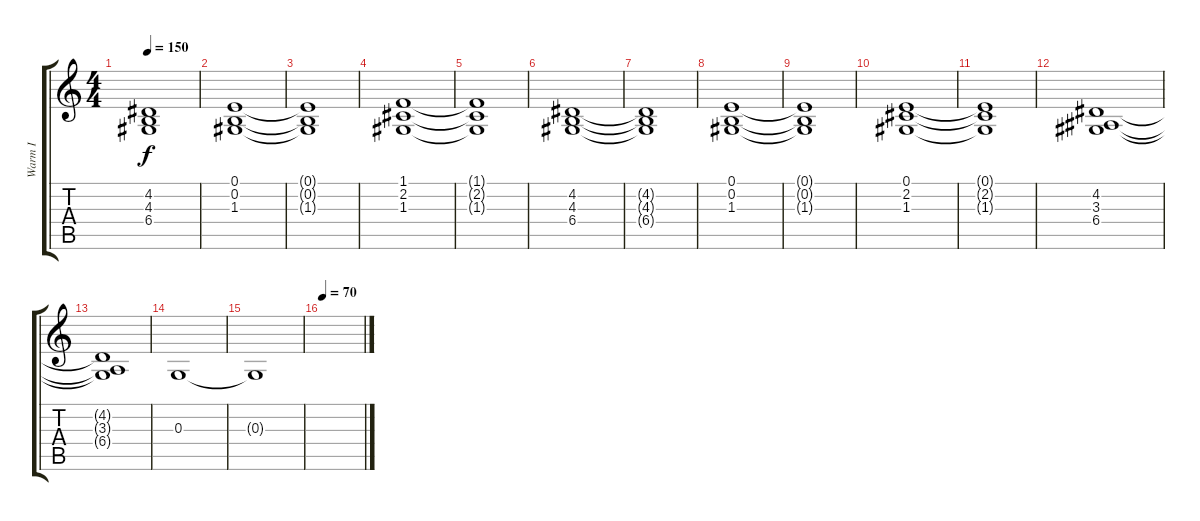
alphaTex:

\track ("Warm I" "Warm I") {instrument pad2warm}
\staff {score tabs}
\tuning (E4 B3 G3 D3 A2 E2) {hide}
\ts (4 4)
\tempo 150
\clef g2
\ks c
(4.2{t} 4.3{t} 6.4{t}).1{dy f} |
(0.1 0.2 1.3).1 |
(0.1{t} 0.2{t} 1.3{t}).1 |
(1.1 2.2 1.3).1 |
(1.1{t} 2.2{t} 1.3{t}).1 |
(4.2 4.3 6.4).1 |
(4.2{t} 4.3{t} 6.4{t}).1 |
(0.1 0.2 1.3).1 |
(0.1{t} 0.2{t} 1.3{t}).1 |
(0.1 2.2 1.3).1 |
(0.1{t} 2.2{t} 1.3{t}).1 |
(4.2 3.3 6.4).1 |
(4.2{t} 3.3{t} 6.4{t}).1 |
0.3.1 |
0.3{t}.1 |
\tempo 70
